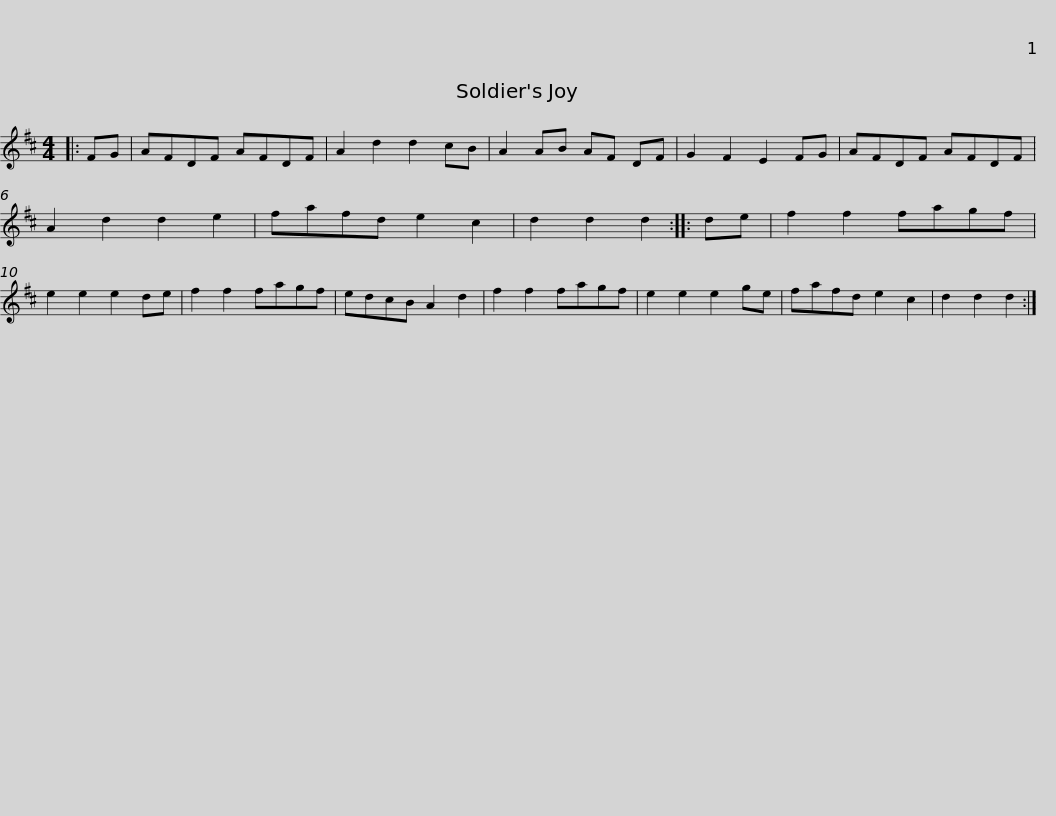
X:1
L:1/8
M:4/4
I:linebreak $
K:D
V:1 treble
V:1
|: FG | AFDF AFDF | A2 d2 d2 cB | A2 AB AF DF | G2 F2 E2 FG | %5
 AFDF AFDF | A2 d2 d2 e2 |$ fafd e2 c2 | d2 d2 d2 :: de | %10
 f2 f2 fagf | e2 e2 e2 de | f2 f2 fagf | edcB A2 d2 | f2 f2 fagf |$ %15
 e2 e2 e2 ge | fafd e2 c2 | d2 d2 d2 :| %18
